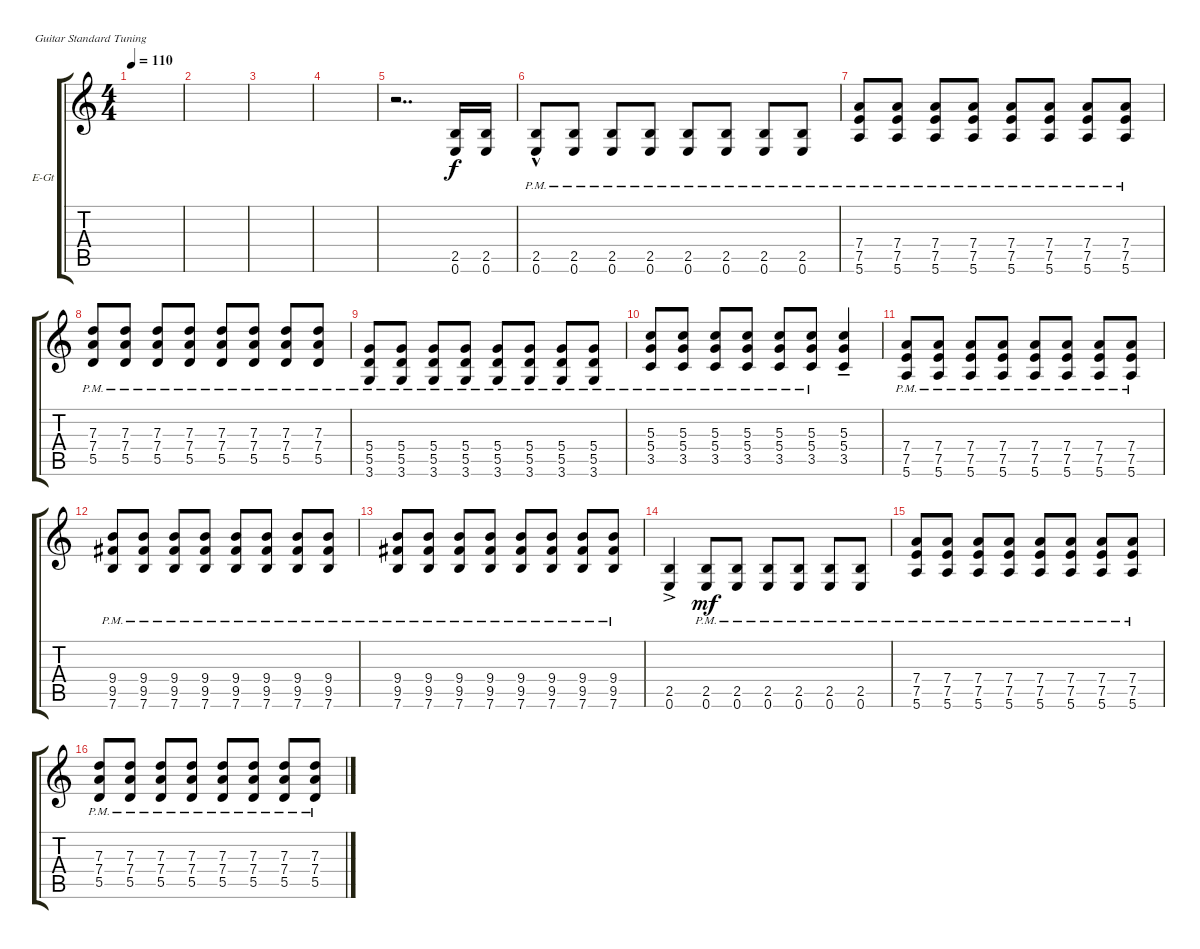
\bracketExtendMode groupsimilarinstruments
\firstSystemTrackNameOrientation horizontal
\otherSystemsTrackNameOrientation horizontal
\track ("Electric Guitar 1" "E-Gt") {instrument distortionguitar}
\staff {score tabs}
\tuning (E4 B3 G3 D3 A2 E2)
\ts (4 4)
\tempo 110
\clef g2
\ks c
|
|
|
|
r.2{dd} (0.6 2.5).16 (0.6 2.5).16 |
(0.6{hac pm} 2.5{hac pm}).8 (0.6{pm} 2.5{pm}).8 (0.6{pm} 2.5{pm}).8 (0.6{pm} 2.5{pm}).8 (0.6{pm} 2.5{pm}).8 (0.6{pm} 2.5{pm}).8 (0.6{pm} 2.5{pm}).8 (0.6{pm} 2.5{pm}).8 |
(5.6{pm} 7.5{pm} 7.4{pm}).8 (5.6{pm} 7.5{pm} 7.4{pm}).8 (5.6{pm} 7.5{pm} 7.4{pm}).8 (5.6{pm} 7.5{pm} 7.4{pm}).8 (5.6{pm} 7.5{pm} 7.4{pm}).8 (5.6{pm} 7.5{pm} 7.4{pm}).8 (5.6{pm} 7.5{pm} 7.4{pm}).8 (5.6{pm} 7.5{pm} 7.4{pm}).8 |
(5.5{pm} 7.4{pm} 7.3{pm}).8 (5.5{pm} 7.4{pm} 7.3{pm}).8 (5.5{pm} 7.4{pm} 7.3{pm}).8 (5.5{pm} 7.4{pm} 7.3{pm}).8 (5.5{pm} 7.4{pm} 7.3{pm}).8 (5.5{pm} 7.4{pm} 7.3{pm}).8 (5.5{pm} 7.4{pm} 7.3{pm}).8 (5.5{pm} 7.4{pm} 7.3{pm}).8 |
(3.6{pm} 5.5{pm} 5.4{pm}).8 (3.6{pm} 5.5{pm} 5.4{pm}).8 (3.6{pm} 5.5{pm} 5.4{pm}).8 (3.6{pm} 5.5{pm} 5.4{pm}).8 (3.6{pm} 5.5{pm} 5.4{pm}).8 (3.6{pm} 5.5{pm} 5.4{pm}).8 (3.6{pm} 5.5{pm} 5.4{pm}).8 (3.6{pm} 5.5{pm} 5.4{pm}).8 |
(3.5{pm} 5.4{pm} 5.3{pm}).8 (3.5{pm} 5.4{pm} 5.3{pm}).8 (3.5{pm} 5.4{pm} 5.3{pm}).8 (3.5{pm} 5.4{pm} 5.3{pm}).8 (3.5{pm} 5.4{pm} 5.3{pm}).8 (3.5{pm} 5.4{pm} 5.3{pm}).8 (3.5{ten} 5.4{ten} 5.3{ten}).4 |
(5.6{pm} 7.5{pm} 7.4{pm}).8 (5.6{pm} 7.5{pm} 7.4{pm}).8 (5.6{pm} 7.5{pm} 7.4{pm}).8 (5.6{pm} 7.5{pm} 7.4{pm}).8 (5.6{pm} 7.5{pm} 7.4{pm}).8 (5.6{pm} 7.5{pm} 7.4{pm}).8 (5.6{pm} 7.5{pm} 7.4{pm}).8 (5.6{pm} 7.5{pm} 7.4{pm}).8 |
(7.6{pm} 9.5{pm} 9.4{pm}).8 (7.6{pm} 9.5{pm} 9.4{pm}).8 (7.6{pm} 9.5{pm} 9.4{pm}).8 (7.6{pm} 9.5{pm} 9.4{pm}).8 (7.6{pm} 9.5{pm} 9.4{pm}).8 (7.6{pm} 9.5{pm} 9.4{pm}).8 (7.6{pm} 9.5{pm} 9.4{pm}).8 (7.6{pm} 9.5{pm} 9.4{pm}).8 |
(7.6{pm} 9.5{pm} 9.4{pm}).8 (7.6{pm} 9.5{pm} 9.4{pm}).8 (7.6{pm} 9.5{pm} 9.4{pm}).8 (7.6{pm} 9.5{pm} 9.4{pm}).8 (7.6{pm} 9.5{pm} 9.4{pm}).8 (7.6{pm} 9.5{pm} 9.4{pm}).8 (7.6{pm} 9.5{pm} 9.4{pm}).8 (7.6{pm} 9.5{pm} 9.4{pm}).8 |
(0.6{ac} 2.5{ac}).4{dy f} (0.6{pm} 2.5{pm}).8{dy mf} (0.6{pm} 2.5{pm}).8 (0.6{pm} 2.5{pm}).8 (0.6{pm} 2.5{pm}).8 (0.6{pm} 2.5{pm}).8 (0.6{pm} 2.5{pm}).8 |
(5.6{pm} 7.5{pm} 7.4{pm}).8 (5.6{pm} 7.5{pm} 7.4{pm}).8 (5.6{pm} 7.5{pm} 7.4{pm}).8 (5.6{pm} 7.5{pm} 7.4{pm}).8 (5.6{pm} 7.5{pm} 7.4{pm}).8 (5.6{pm} 7.5{pm} 7.4{pm}).8 (5.6{pm} 7.5{pm} 7.4{pm}).8 (5.6{pm} 7.5{pm} 7.4{pm}).8 |
(5.5{pm} 7.4{pm} 7.3{pm}).8 (5.5{pm} 7.4{pm} 7.3{pm}).8 (5.5{pm} 7.4{pm} 7.3{pm}).8 (5.5{pm} 7.4{pm} 7.3{pm}).8 (5.5{pm} 7.4{pm} 7.3{pm}).8 (5.5{pm} 7.4{pm} 7.3{pm}).8 (5.5{pm} 7.4{pm} 7.3{pm}).8 (5.5{pm} 7.4{pm} 7.3{pm}).8
